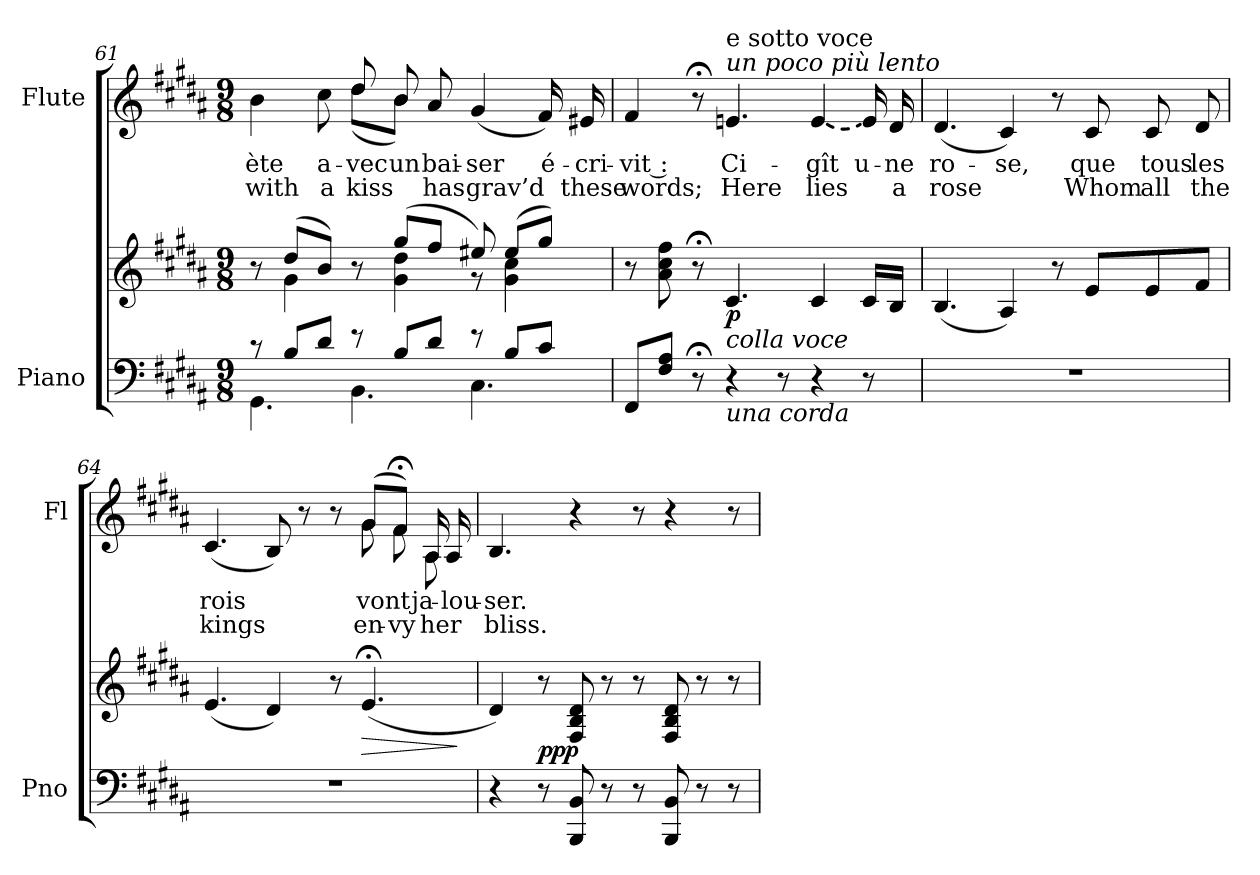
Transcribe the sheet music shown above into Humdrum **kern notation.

**kern	**kern	**dynam	**kern	**text	**text
*part2	*part2	*part2	*part1	*part1	*part1
*staff3	*staff2	*staff2/3	*staff1	*staff1	*staff1
*I"Piano	*	*	*I"Flute	*	*
*I'Pno	*	*	*I'Fl	*	*
*clefF4	*clefG2	*	*clefG2	*	*
*k[f#c#g#d#a#]	*k[f#c#g#d#a#]	*	*k[f#c#g#d#a#]	*	*
*M9/8	*M9/8	*	*M9/8	*	*
=61	=61	=61	=61	=61	=61
*^	*^	*	*	*	*
!	!	!	!	!	!LO:TX:a:i:t=un poco rit.	!	!
!	!	!	!	!	!	!LO:LY:b	!LO:LY:b
*	*	*	*	*	*^	*	*
8r	4.GG#\	8r	8ryy	.	4b\	4.ryy	-ète	with
8B/L	.	(8dd#/L	4g#\	.	.	.	.	.
!	!	!	!	!	!	!	!LO:LY:b	!LO:LY:b
8d#/J	.	8b/J)	.	.	8cc#\	.	a-	a
!	!	!	!	!	!	!	!LO:LY:b	!LO:LY:b
8r	4.BB\	8r	8ryy	.	8dd#/	(8dd#\L	-vec	kiss
!	!	!	!	!	!	!	!LO:LY:b	!
8B/L	.	(8gg#/L	4g#\ 4dd#\	.	8b/	8b\J)	un	.
!	!	!	!	!	!	!	!LO:LY:b	!LO:LY:b
8d#/J	.	8ff#/J	.	.	8a#/	2ryy	bai-	has
!	!	!	!	!	!	!	!LO:LY:b	!LO:LY:b
8r	4.C#\	8ee#X/)	8r	.	(4g#/	.	-ser	grav’d
8B/L	.	(8ee#/L	4g#\ 4cc#\	.	.	.	.	.
!	!	!	!	!	!	!	!LO:LY:b	!
8c#/J	.	8gg#/J)	.	.	16f#/)	.	é-	.
!	!	!	!	!	!	!	!LO:LY:b	!LO:LY:b
.	.	.	.	.	16e#X/	.	-cri-	these
*v	*v	*	*	*	*v	*v	*	*
*	*v	*v	*	*	*	*
=62	=62	=62	=62	=62	=62
!	!	!	!	!LO:LY:b	!LO:LY:b
8FF#/L	8r	.	4f#/	-vit :	words;
8F#/ 8A#/J	8a#\ 8cc#\ 8ff#\	.	.	.	.
8r;<	8r;<	.	8r;<	.	.
!	!	!	!LO:TX:a:i:t=un poco più lento	!	!
!	!	!	!LO:TX:a:t=e sotto voce	!	!
!	!LO:TX:b:i:t=colla voce	!	!	!	!
!LO:TX:b:i:t=una corda	!	!	!	!	!
!	!	!LO:DY:b	!	!LO:LY:b	!LO:LY:b
4r	4.c#/	p	4.en/	Ci-	Here
8r	.	.	.	.	.
!	!	!	!LO:T:dash	!LO:LY:b	!LO:LY:b
4r	4c#/	.	[4e/	-gît	lies
!	!	!	!	!LO:LY:b	!
8r	16c#/LL	.	16e/]	u-	.
!	!	!	!	!LO:LY:b	!LO:LY:b
.	16B/JJ	.	16d#/	-ne	a
!!LO:LB:g=z
=63	=63	=63	=63	=63	=63
!	!	!	!	!LO:LY:b	!LO:LY:b
8%9r	(4.B/	.	(4.d#/	ro-	rose
!	!	!	!	!LO:LY:b	!
.	4A#/)	.	4c#/)	-se,	.
.	8r	.	8r	.	.
!	!	!	!	!LO:LY:b	!LO:LY:b
.	8e/L	.	8c#/	que	Whom
!	!	!	!	!LO:LY:b	!LO:LY:b
.	8e/	.	8c#/	tous	all
!	!	!	!	!LO:LY:b	!LO:LY:b
.	8f#/J	.	8d#/	les	the
=64	=64	=64	=64	=64	=64
!	!	!	!	!LO:LY:b	!LO:LY:b
*	*	*	*^	*	*
8%9r	(4.e/	.	(4.c#/	2.ryy	rois	kings
.	4d#/)	.	8B/)	.	.	.
.	.	.	8r	.	.	.
.	8r	.	8r	.	.	.
!	!	!LO:HP:b	!	!	!LO:LY:b	!LO:LY:b
.	(4.e;</	>	(8g#/L	8g#\	vont	en-
!	!	!	!	!	!	!LO:LY:b
.	.	.	8f#;</J)	8f#\	.	-vy
!	!	!	!	!	!LO:LY:b	!LO:LY:b
.	.	.	16A#/	8A#\	ja-	her
!	!	!	!	!	!LO:LY:b	!
.	.	.	16A#/	.	-lou-	.
*	*	*	*v	*v	*	*
.	.	]	.	.	.
=65	=65	=65	=65	=65	=65
!	!	!	!	!LO:LY:b	!LO:LY:b
4r	4d#/)	.	4.B/	-ser.	bliss.
!	!	!LO:DY:b	!	!	!
8r	8r	ppp	.	.	.
8BBB/ 8BB/	8F#/ 8B/ 8d#/	.	4r	.	.
8r	8r	.	.	.	.
8r	8r	.	8r	.	.
8BBB/ 8BB/	8F#/ 8B/ 8d#/	.	4r	.	.
8r	8r	.	.	.	.
8r	8r	.	8r	.	.
=	=	=	=	=	=
*-	*-	*-	*-	*-	*-
